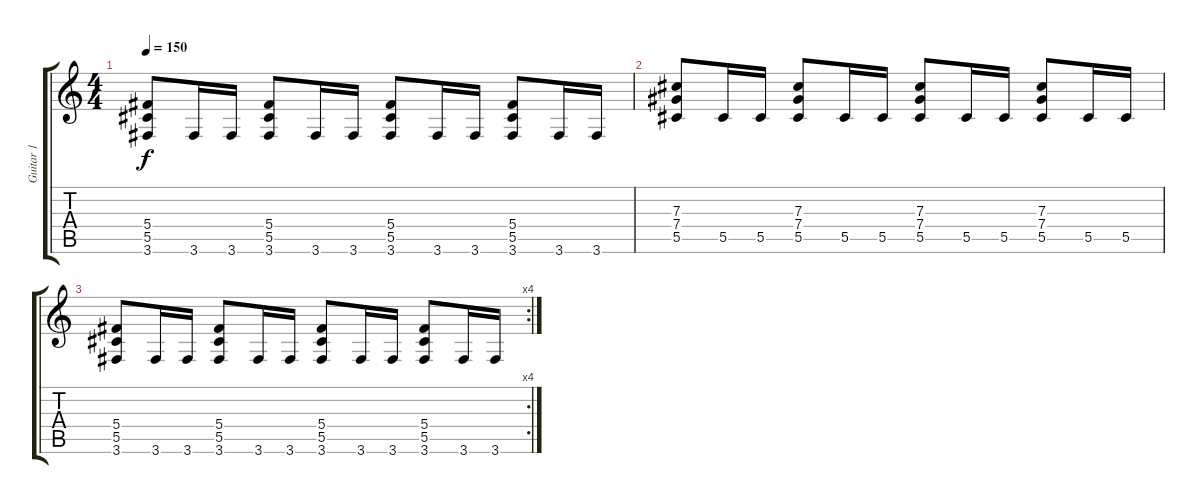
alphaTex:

\track ("Guitar 1" "Guitar 1") {instrument overdrivenguitar}
\staff {score tabs}
\tuning (Eb4 Bb3 Gb3 Db3 Ab2 Eb2) {hide}
\ts (4 4)
\tempo 150
\clef g2
\ks c
(5.4 5.5 3.6).8{dy f} 3.6.16 3.6.16 (5.4 5.5 3.6).8 3.6.16 3.6.16 (5.4 5.5 3.6).8 3.6.16 3.6.16 (5.4 5.5 3.6).8 3.6.16 3.6.16 |
(7.3 7.4 5.5).8 5.5.16 5.5.16 (7.3 7.4 5.5).8 5.5.16 5.5.16 (7.3 7.4 5.5).8 5.5.16 5.5.16 (7.3 7.4 5.5).8 5.5.16 5.5.16 |
\rc 4
(5.4 5.5 3.6).8 3.6.16 3.6.16 (5.4 5.5 3.6).8 3.6.16 3.6.16 (5.4 5.5 3.6).8 3.6.16 3.6.16 (5.4 5.5 3.6).8 3.6.16 3.6.16
